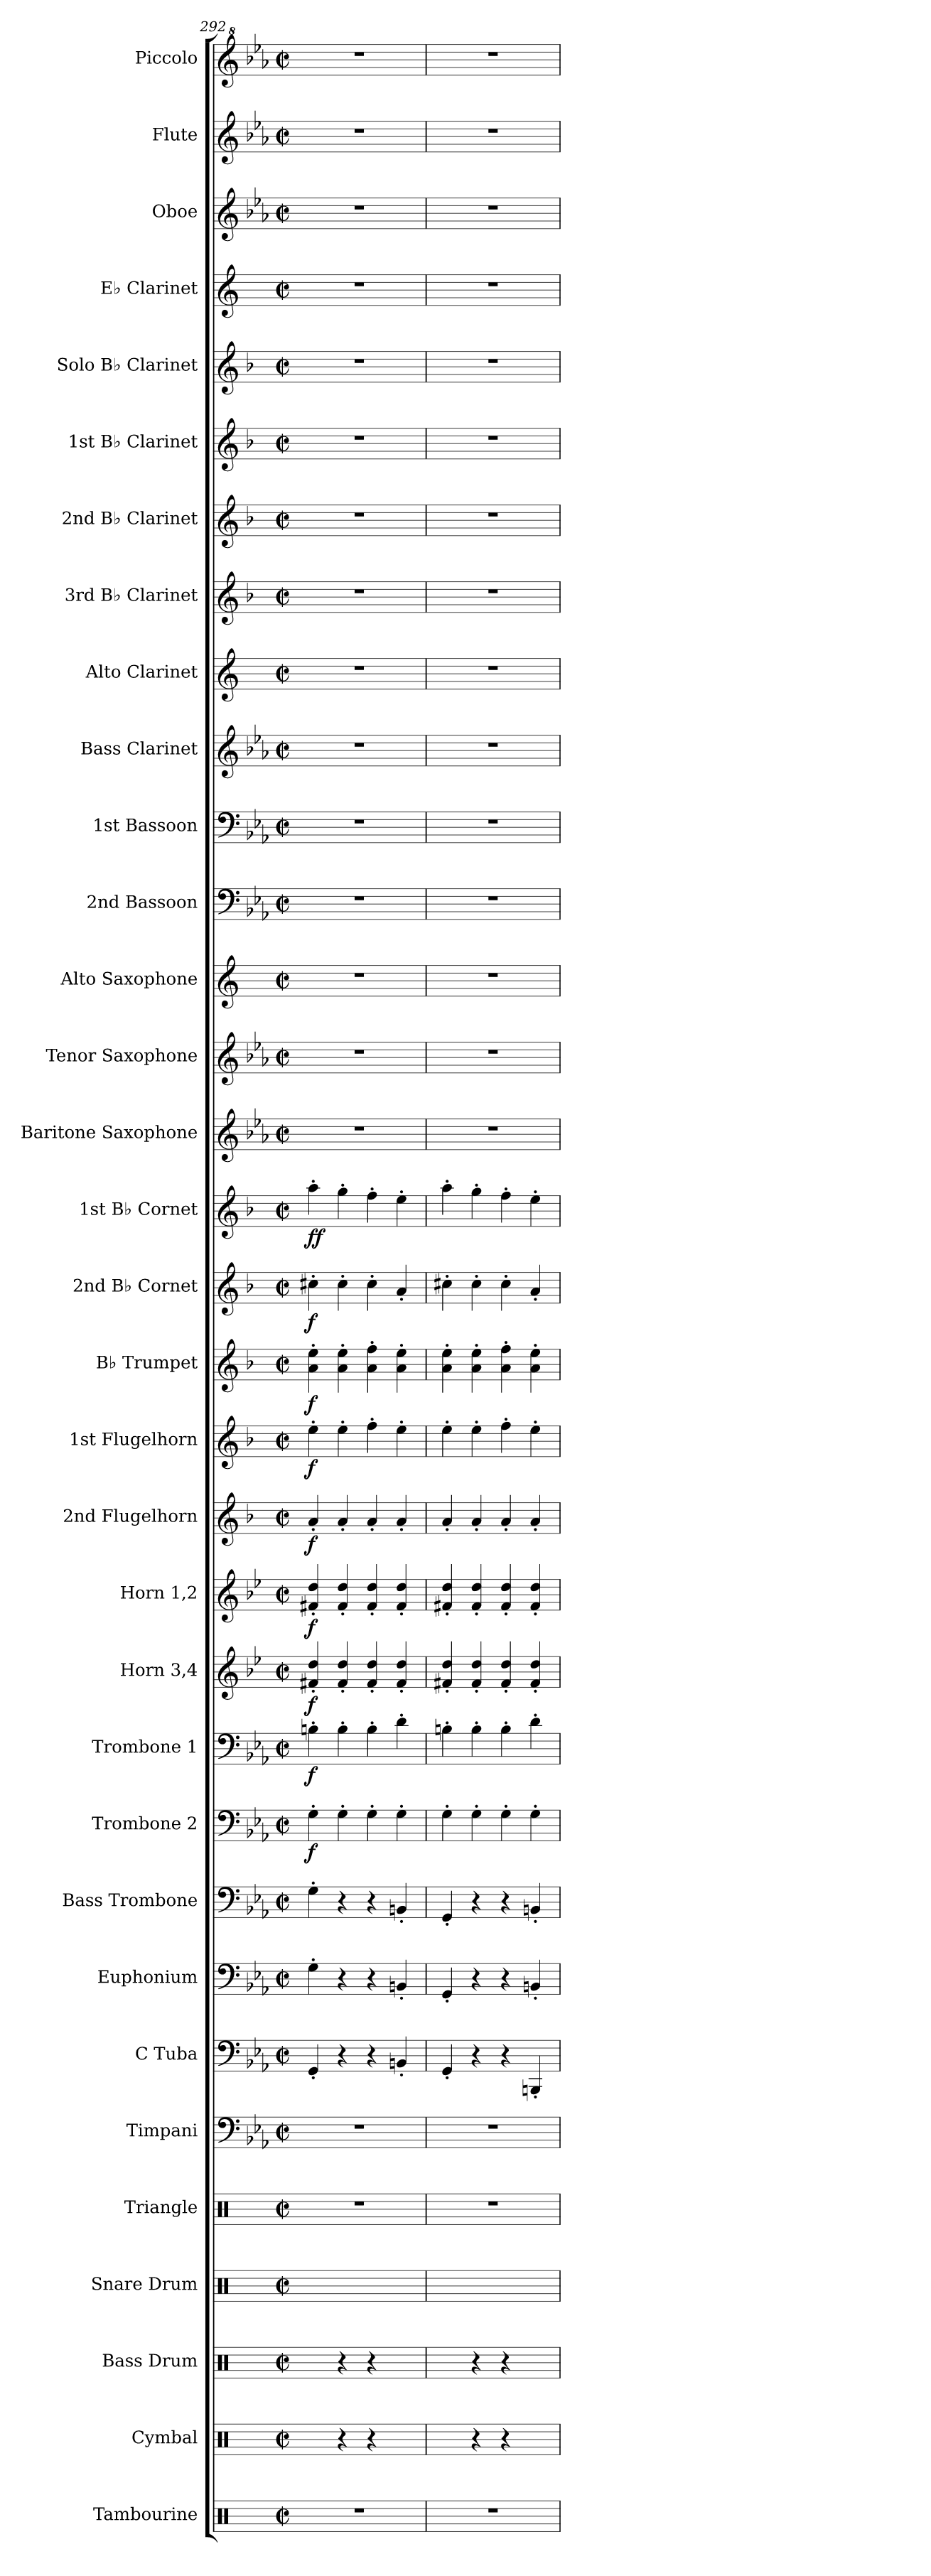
**kern	**kern	**kern	**kern	**kern	**kern	**kern	**kern	**kern	**kern	**dynam	**kern	**dynam	**kern	**dynam	**kern	**dynam	**kern	**dynam	**kern	**dynam	**kern	**dynam	**kern	**dynam	**kern	**dynam	**kern	**kern	**kern	**kern	**kern	**kern	**kern	**kern	**kern	**kern	**kern	**kern	**kern	**kern	**kern
*part33	*part32	*part31	*part30	*part29	*part28	*part27	*part26	*part25	*part24	*part24	*part23	*part23	*part22	*part22	*part21	*part21	*part20	*part20	*part19	*part19	*part18	*part18	*part17	*part17	*part16	*part16	*part15	*part14	*part13	*part12	*part11	*part10	*part9	*part8	*part7	*part6	*part5	*part4	*part3	*part2	*part1
*staff33	*staff32	*staff31	*staff30	*staff29	*staff28	*staff27	*staff26	*staff25	*staff24	*staff24	*staff23	*staff23	*staff22	*staff22	*staff21	*staff21	*staff20	*staff20	*staff19	*staff19	*staff18	*staff18	*staff17	*staff17	*staff16	*staff16	*staff15	*staff14	*staff13	*staff12	*staff11	*staff10	*staff9	*staff8	*staff7	*staff6	*staff5	*staff4	*staff3	*staff2	*staff1
*I"Tambourine	*I"Cymbal	*I"Bass Drum	*I"Snare Drum	*I"Triangle	*I"Timpani	*I"C Tuba	*I"Euphonium	*I"Bass Trombone	*I"Trombone 2	*	*I"Trombone 1	*	*I"Horn 3,4	*	*I"Horn 1,2	*	*I"2nd Flugelhorn	*	*I"1st Flugelhorn	*	*I"B♭ Trumpet	*	*I"2nd B♭ Cornet	*	*I"1st B♭ Cornet	*	*I"Baritone Saxophone	*I"Tenor Saxophone	*I"Alto Saxophone	*I"2nd Bassoon	*I"1st Bassoon	*I"Bass Clarinet	*I"Alto Clarinet	*I"3rd B♭ Clarinet	*I"2nd B♭ Clarinet	*I"1st B♭ Clarinet	*I"Solo B♭ Clarinet	*I"E♭ Clarinet	*I"Oboe	*I"Flute	*I"Piccolo
*I'Tamb.	*I'Cym.	*I'B. Dr.	*I'Sn. Dr.	*I'Trgl.	*I'Timp.	*I'C Tu.	*I'Eu.	*I'B. Trb.	*I'Trb. 2	*	*I'Trb. 1	*	*I'Hn. 3,4	*	*I'Hn. 1,2	*	*I'2nd Flghn.	*	*I'1st Flghn.	*	*I'B♭ Tpt.	*	*I'2nd B♭ Cnt.	*	*I'1st B♭ Cnt.	*	*I'Bar. Sax.	*I'T. Sax.	*I'A. Sax.	*I'2nd Bsn.	*I'1st Bsn.	*I'B. Cl.	*I'A. Cl.	*I'3rd B♭ Cl.	*I'2nd B♭ Cl.	*I'1st B♭ Cl.	*I'Solo B♭ Cl.	*I'E♭ Cl.	*I'Ob.	*I'Fl.	*I'Picc.
*clefX	*clefX	*clefX	*clefX	*clefX	*clefF4	*clefF4	*clefF4	*clefF4	*clefF4	*	*clefF4	*	*clefG2	*	*clefG2	*	*clefG2	*	*clefG2	*	*clefG2	*	*clefG2	*	*clefG2	*	*clefG2	*clefG2	*clefG2	*clefF4	*clefF4	*clefG2	*clefG2	*clefG2	*clefG2	*clefG2	*clefG2	*clefG2	*clefG2	*clefG2	*clefG^2
*	*	*	*	*	*	*	*	*	*	*	*	*	*ITrd4c7	*	*ITrd4c7	*	*ITrd1c2	*	*ITrd1c2	*	*ITrd1c2	*	*ITrd1c2	*	*ITrd1c2	*	*ITrd12c21	*ITrd8c14	*ITrd5c9	*	*	*ITrd8c14	*ITrd5c9	*ITrd1c2	*ITrd1c2	*ITrd1c2	*ITrd1c2	*ITrd-2c-3	*	*	*ITrd-7c-12
*k[]	*k[]	*k[]	*k[]	*k[]	*k[b-e-a-]	*k[b-e-a-]	*k[b-e-a-]	*k[b-e-a-]	*k[b-e-a-]	*	*k[b-e-a-]	*	*k[b-e-a-]	*	*k[b-e-a-]	*	*k[b-e-a-]	*	*k[b-e-a-]	*	*k[b-e-a-]	*	*k[b-e-a-]	*	*k[b-e-a-]	*	*k[b-e-a-]	*k[b-e-a-]	*k[b-e-a-]	*k[b-e-a-]	*k[b-e-a-]	*k[b-e-a-]	*k[b-e-a-]	*k[b-e-a-]	*k[b-e-a-]	*k[b-e-a-]	*k[b-e-a-]	*k[b-e-a-]	*k[b-e-a-]	*k[b-e-a-]	*k[b-e-a-]
*C:	*C:	*C:	*C:	*C:	*E-:	*E-:	*E-:	*E-:	*E-:	*	*E-:	*	*E-:	*	*E-:	*	*E-:	*	*E-:	*	*E-:	*	*E-:	*	*E-:	*	*E-:	*E-:	*E-:	*E-:	*E-:	*E-:	*E-:	*E-:	*E-:	*E-:	*E-:	*E-:	*E-:	*E-:	*E-:
*M2/2	*M2/2	*M2/2	*M2/2	*M2/2	*M2/2	*M2/2	*M2/2	*M2/2	*M2/2	*	*M2/2	*	*M2/2	*	*M2/2	*	*M2/2	*	*M2/2	*	*M2/2	*	*M2/2	*	*M2/2	*	*M2/2	*M2/2	*M2/2	*M2/2	*M2/2	*M2/2	*M2/2	*M2/2	*M2/2	*M2/2	*M2/2	*M2/2	*M2/2	*M2/2	*M2/2
*met(c|)	*met(c|)	*met(c|)	*met(c|)	*met(c|)	*met(c|)	*met(c|)	*met(c|)	*met(c|)	*met(c|)	*	*met(c|)	*	*met(c|)	*	*met(c|)	*	*met(c|)	*	*met(c|)	*	*met(c|)	*	*met(c|)	*	*met(c|)	*	*met(c|)	*met(c|)	*met(c|)	*met(c|)	*met(c|)	*met(c|)	*met(c|)	*met(c|)	*met(c|)	*met(c|)	*met(c|)	*met(c|)	*met(c|)	*met(c|)	*met(c|)
=292	=292	=292	=292	=292	=292	=292	=292	=292	=292	=292	=292	=292	=292	=292	=292	=292	=292	=292	=292	=292	=292	=292	=292	=292	=292	=292	=292	=292	=292	=292	=292	=292	=292	=292	=292	=292	=292	=292	=292	=292	=292
!	!	!	!	!	!	!	!	!	!	!LO:DY:b	!	!LO:DY:b	!	!LO:DY:b	!	!LO:DY:b	!	!LO:DY:b	!	!LO:DY:b	!	!LO:DY:b	!	!LO:DY:b	!	!LO:DY:b	!	!	!	!	!	!	!	!	!	!	!	!	!	!	!
1r	4R\	4R\	4R\	1r	1r	4GG'/	4G'\	4G'\	4G'\	f	4Bn'\	f	4Bn/' 4g/'	f	4Bn/' 4g/'	f	4g'/	f	4dd'\	f	4g\' 4dd\'	f	4bn'\	f	4gg'\	ff	1r	1r	1r	1r	1r	1r	1r	1r	1r	1r	1r	1r	1r	1r	1r
.	4r	4r	4R\	.	.	4r	4r	4r	4G'\	.	4B'\	.	4B/' 4g/'	.	4B/' 4g/'	.	4g'/	.	4dd'\	.	4g\' 4dd\'	.	4b'\	.	4ff'\	.	.	.	.	.	.	.	.	.	.	.	.	.	.	.	.
.	4r	4r	4R\	.	.	4r	4r	4r	4G'\	.	4B'\	.	4B/' 4g/'	.	4B/' 4g/'	.	4g'/	.	4ee-'\	.	4g\' 4ee-\'	.	4b'\	.	4ee-'\	.	.	.	.	.	.	.	.	.	.	.	.	.	.	.	.
.	4R\	4R\	4R\	.	.	4BBn'/	4BBn'/	4BBn'/	4G'\	.	4d'\	.	4B/' 4g/'	.	4B/' 4g/'	.	4g'/	.	4dd'\	.	4g\' 4dd\'	.	4g'/	.	4dd'\	.	.	.	.	.	.	.	.	.	.	.	.	.	.	.	.
=293	=293	=293	=293	=293	=293	=293	=293	=293	=293	=293	=293	=293	=293	=293	=293	=293	=293	=293	=293	=293	=293	=293	=293	=293	=293	=293	=293	=293	=293	=293	=293	=293	=293	=293	=293	=293	=293	=293	=293	=293	=293
1r	4R\	4R\	4R\	1r	1r	4GG'/	4GG'/	4GG'/	4G'\	.	4Bn'\	.	4Bn/' 4g/'	.	4Bn/' 4g/'	.	4g'/	.	4dd'\	.	4g\' 4dd\'	.	4bn'\	.	4gg'\	.	1r	1r	1r	1r	1r	1r	1r	1r	1r	1r	1r	1r	1r	1r	1r
.	4r	4r	4R\	.	.	4r	4r	4r	4G'\	.	4B'\	.	4B/' 4g/'	.	4B/' 4g/'	.	4g'/	.	4dd'\	.	4g\' 4dd\'	.	4b'\	.	4ff'\	.	.	.	.	.	.	.	.	.	.	.	.	.	.	.	.
.	4r	4r	4R\	.	.	4r	4r	4r	4G'\	.	4B'\	.	4B/' 4g/'	.	4B/' 4g/'	.	4g'/	.	4ee-'\	.	4g\' 4ee-\'	.	4b'\	.	4ee-'\	.	.	.	.	.	.	.	.	.	.	.	.	.	.	.	.
.	4R\	4R\	4R\	.	.	4BBBn'/	4BBn'/	4BBn'/	4G'\	.	4d'\	.	4B/' 4g/'	.	4B/' 4g/'	.	4g'/	.	4dd'\	.	4g\' 4dd\'	.	4g'/	.	4dd'\	.	.	.	.	.	.	.	.	.	.	.	.	.	.	.	.
=	=	=	=	=	=	=	=	=	=	=	=	=	=	=	=	=	=	=	=	=	=	=	=	=	=	=	=	=	=	=	=	=	=	=	=	=	=	=	=	=	=
*-	*-	*-	*-	*-	*-	*-	*-	*-	*-	*-	*-	*-	*-	*-	*-	*-	*-	*-	*-	*-	*-	*-	*-	*-	*-	*-	*-	*-	*-	*-	*-	*-	*-	*-	*-	*-	*-	*-	*-	*-	*-
